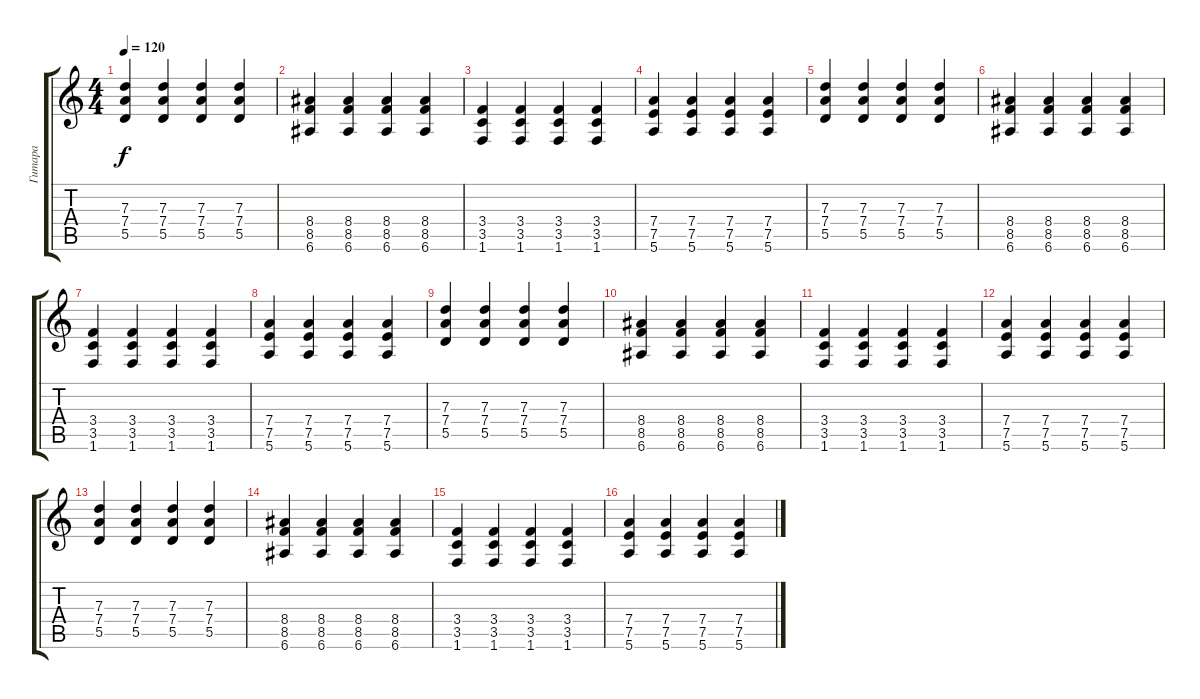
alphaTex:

\track ("Гитара" "Гитара") {instrument distortionguitar}
\staff {score tabs}
\tuning (E4 B3 G3 D3 A2 E2) {hide}
\ts (4 4)
\tempo 120
\clef g2
\ks c
(7.3 7.4 5.5).4{dy f} (7.3 7.4 5.5).4 (7.3 7.4 5.5).4 (7.3 7.4 5.5).4 |
(8.4 8.5 6.6).4 (8.4 8.5 6.6).4 (8.4 8.5 6.6).4 (8.4 8.5 6.6).4 |
(3.4 3.5 1.6).4 (3.4 3.5 1.6).4 (3.4 3.5 1.6).4 (3.4 3.5 1.6).4 |
(7.4 7.5 5.6).4 (7.4 7.5 5.6).4 (7.4 7.5 5.6).4 (7.4 7.5 5.6).4 |
(7.3 7.4 5.5).4 (7.3 7.4 5.5).4 (7.3 7.4 5.5).4 (7.3 7.4 5.5).4 |
(8.4 8.5 6.6).4 (8.4 8.5 6.6).4 (8.4 8.5 6.6).4 (8.4 8.5 6.6).4 |
(3.4 3.5 1.6).4 (3.4 3.5 1.6).4 (3.4 3.5 1.6).4 (3.4 3.5 1.6).4 |
(7.4 7.5 5.6).4 (7.4 7.5 5.6).4 (7.4 7.5 5.6).4 (7.4 7.5 5.6).4 |
(7.3 7.4 5.5).4 (7.3 7.4 5.5).4 (7.3 7.4 5.5).4 (7.3 7.4 5.5).4 |
(8.4 8.5 6.6).4 (8.4 8.5 6.6).4 (8.4 8.5 6.6).4 (8.4 8.5 6.6).4 |
(3.4 3.5 1.6).4 (3.4 3.5 1.6).4 (3.4 3.5 1.6).4 (3.4 3.5 1.6).4 |
(7.4 7.5 5.6).4 (7.4 7.5 5.6).4 (7.4 7.5 5.6).4 (7.4 7.5 5.6).4 |
(7.3 7.4 5.5).4 (7.3 7.4 5.5).4 (7.3 7.4 5.5).4 (7.3 7.4 5.5).4 |
(8.4 8.5 6.6).4 (8.4 8.5 6.6).4 (8.4 8.5 6.6).4 (8.4 8.5 6.6).4 |
(3.4 3.5 1.6).4 (3.4 3.5 1.6).4 (3.4 3.5 1.6).4 (3.4 3.5 1.6).4 |
(7.4 7.5 5.6).4 (7.4 7.5 5.6).4 (7.4 7.5 5.6).4 (7.4 7.5 5.6).4
